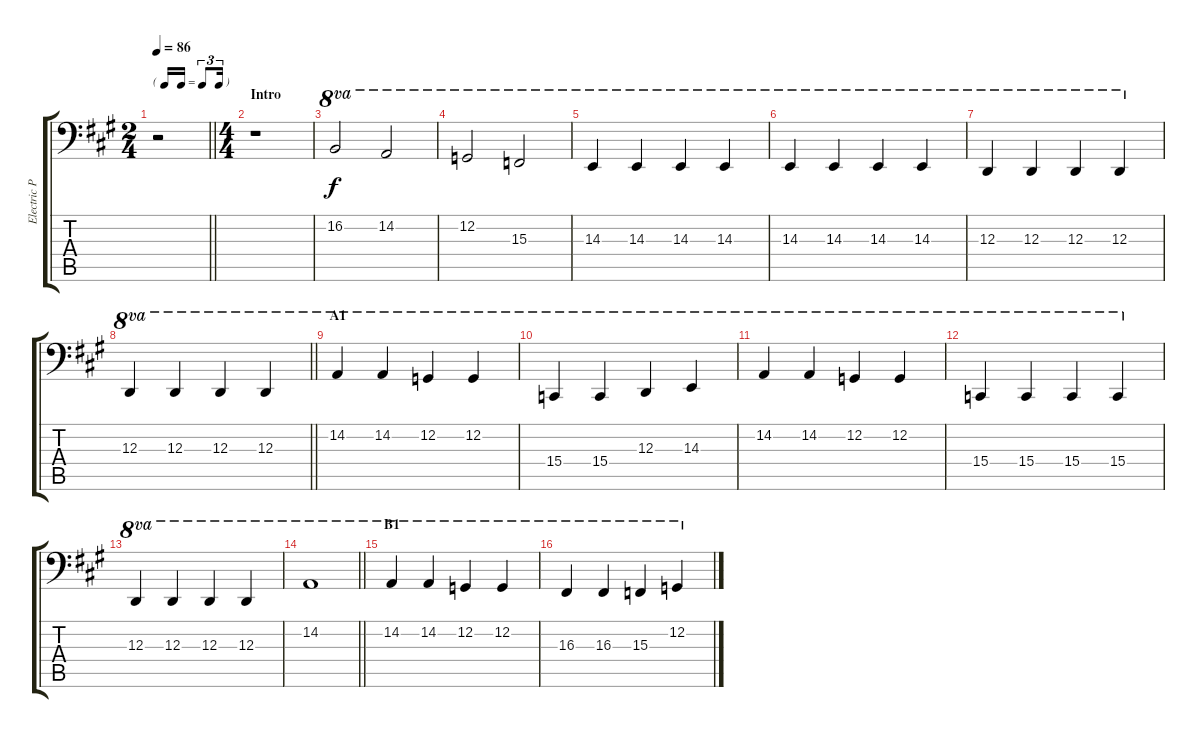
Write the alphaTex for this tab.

\track ("Electric Piano LH (John Lennon)" "Electric P") {instrument rockorgan}
\staff {score tabs}
\tuning (C3 G2 D2 A1 E1 B0) {hide}
\ts (2 4)
\tf triplet16th
\tempo 86
\clef f4
\barLineRight lightlight
\ks a
r.2{dy f instrument rockorgan} |
\ts (4 4)
\section ("" "Intro")
r.1 |
16.2.2{ot 8va} 14.2.2{ot 8va} |
12.2.2{ot 8va} 15.3.2{ot 8va} |
14.3.4{ot 8va} 14.3.4{ot 8va} 14.3.4{ot 8va} 14.3.4{ot 8va} |
14.3.4{ot 8va} 14.3.4{ot 8va} 14.3.4{ot 8va} 14.3.4{ot 8va} |
12.3.4{ot 8va} 12.3.4{ot 8va} 12.3.4{ot 8va} 12.3.4{ot 8va} |
\barLineRight lightlight
12.3.4{ot 8va} 12.3.4{ot 8va} 12.3.4{ot 8va} 12.3.4{ot 8va} |
\section ("" "A1")
14.2.4{ot 8va} 14.2.4{ot 8va} 12.2.4{ot 8va} 12.2.4{ot 8va} |
15.4.4{ot 8va} 15.4.4{ot 8va} 12.3.4{ot 8va} 14.3.4{ot 8va} |
14.2.4{ot 8va} 14.2.4{ot 8va} 12.2.4{ot 8va} 12.2.4{ot 8va} |
15.4.4{ot 8va} 15.4.4{ot 8va} 15.4.4{ot 8va} 15.4.4{ot 8va} |
12.3.4{ot 8va} 12.3.4{ot 8va} 12.3.4{ot 8va} 12.3.4{ot 8va} |
\barLineRight lightlight
14.2.1{ot 8va} |
\section ("" "B1")
14.2.4{ot 8va} 14.2.4{ot 8va} 12.2.4{ot 8va} 12.2.4{ot 8va} |
16.3.4{ot 8va} 16.3.4{ot 8va} 15.3.4{ot 8va} 12.2.4{ot 8va}
